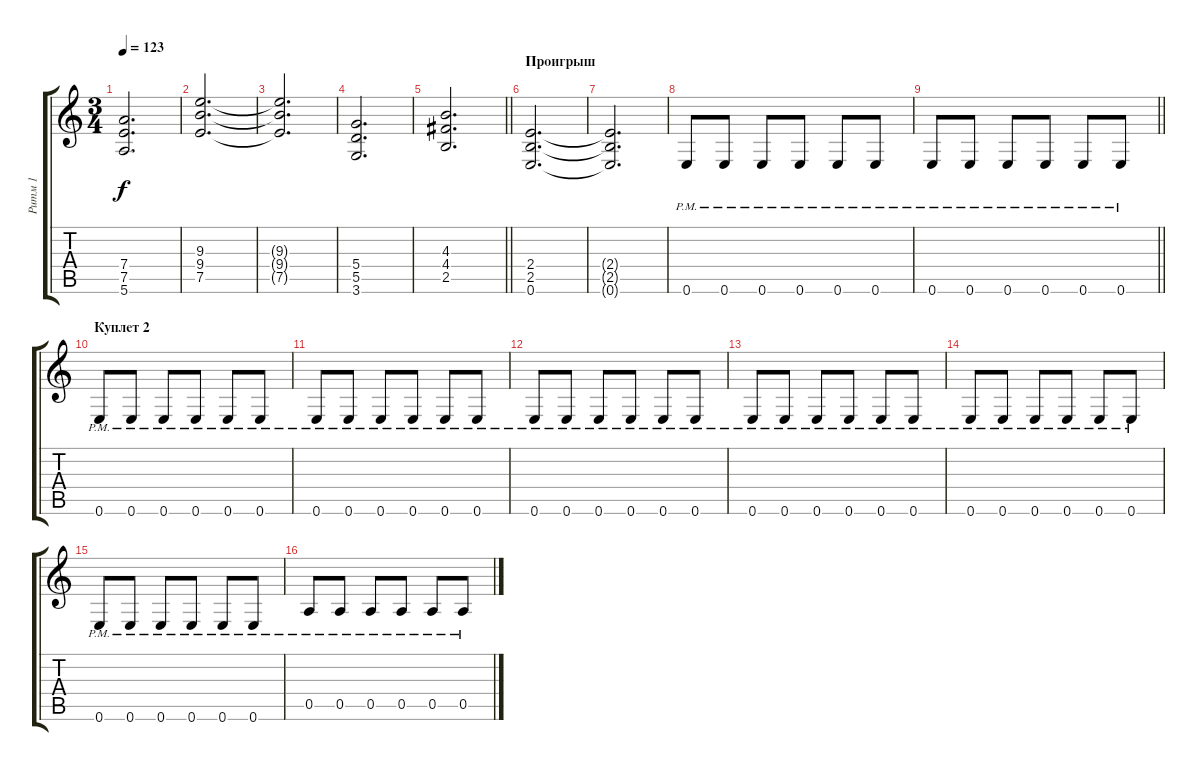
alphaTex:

\track ("Ритм 1" "Ритм 1") {instrument distortionguitar}
\staff {score tabs}
\tuning (E4 B3 G3 D3 A2 E2) {hide}
\ts (3 4)
\tempo 123
\clef g2
\ks c
(7.4 7.5 5.6).2{d dy f} |
(9.3 9.4 7.5).2{d} |
(9.3{t} 9.4{t} 7.5{t}).2{d} |
(5.4 5.5 3.6).2{d} |
\barLineRight lightlight
(4.3 4.4 2.5).2{d} |
\section ("" "Проигрыш")
(2.4 2.5 0.6).2{d} |
(2.4{t} 2.5{t} 0.6{t}).2{d} |
0.6{pm}.8 0.6{pm}.8 0.6{pm}.8 0.6{pm}.8 0.6{pm}.8 0.6{pm}.8 |
\barLineRight lightlight
0.6{pm}.8 0.6{pm}.8 0.6{pm}.8 0.6{pm}.8 0.6{pm}.8 0.6{pm}.8 |
\section ("" "Куплет 2")
0.6{pm}.8 0.6{pm}.8 0.6{pm}.8 0.6{pm}.8 0.6{pm}.8 0.6{pm}.8 |
0.6{pm}.8 0.6{pm}.8 0.6{pm}.8 0.6{pm}.8 0.6{pm}.8 0.6{pm}.8 |
0.6{pm}.8 0.6{pm}.8 0.6{pm}.8 0.6{pm}.8 0.6{pm}.8 0.6{pm}.8 |
0.6{pm}.8 0.6{pm}.8 0.6{pm}.8 0.6{pm}.8 0.6{pm}.8 0.6{pm}.8 |
0.6{pm}.8 0.6{pm}.8 0.6{pm}.8 0.6{pm}.8 0.6{pm}.8 0.6{pm}.8 |
0.6{pm}.8 0.6{pm}.8 0.6{pm}.8 0.6{pm}.8 0.6{pm}.8 0.6{pm}.8 |
0.5{pm}.8 0.5{pm}.8 0.5{pm}.8 0.5{pm}.8 0.5{pm}.8 0.5{pm}.8
